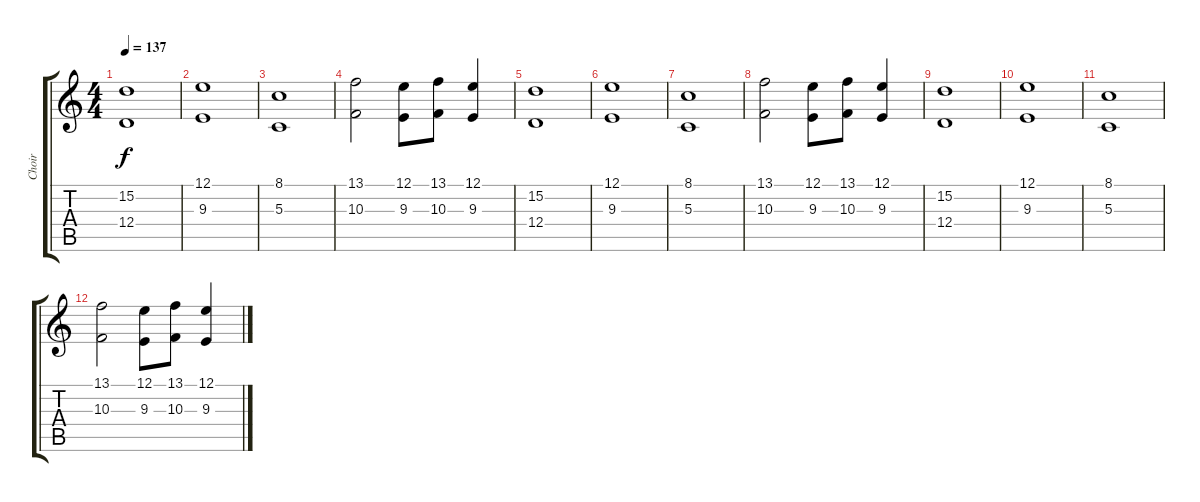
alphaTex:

\track ("Choir" "Choir") {instrument pad4choir}
\staff {score tabs}
\tuning (E4 B3 G3 D3 A2 E2) {hide}
\ts (4 4)
\tempo 137
\clef g2
\ks c
(15.2 12.4).1{dy f} |
(12.1 9.3).1 |
(8.1 5.3).1 |
(13.1 10.3).2 (12.1 9.3).8 (13.1 10.3).8 (12.1 9.3).4 |
(15.2 12.4).1 |
(12.1 9.3).1 |
(8.1 5.3).1 |
(13.1 10.3).2 (12.1 9.3).8 (13.1 10.3).8 (12.1 9.3).4 |
(15.2 12.4).1 |
(12.1 9.3).1 |
(8.1 5.3).1 |
(13.1 10.3).2 (12.1 9.3).8 (13.1 10.3).8 (12.1 9.3).4
